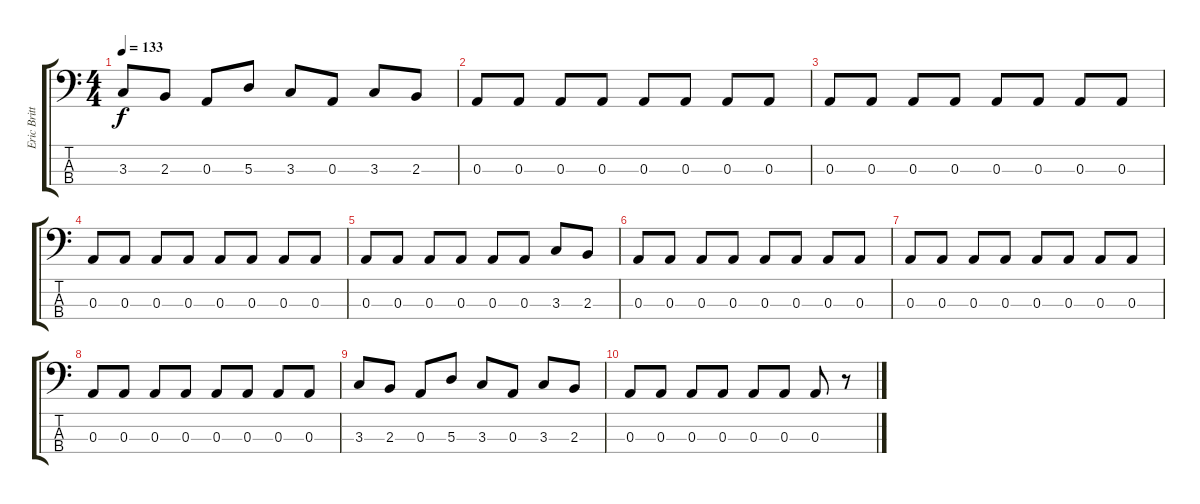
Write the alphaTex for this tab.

\track ("Eric Brittingham" "Eric Britt") {instrument electricbasspick}
\staff {score tabs}
\tuning (G2 D2 A1 E1) {hide}
\ts (4 4)
\tempo 133
\clef f4
\ks c
3.3.8{dy f} 2.3.8 0.3.8 5.3.8 3.3.8 0.3.8 3.3.8 2.3.8 |
0.3.8 0.3.8 0.3.8 0.3.8 0.3.8 0.3.8 0.3.8 0.3.8 |
0.3.8 0.3.8 0.3.8 0.3.8 0.3.8 0.3.8 0.3.8 0.3.8 |
0.3.8 0.3.8 0.3.8 0.3.8 0.3.8 0.3.8 0.3.8 0.3.8 |
0.3.8 0.3.8 0.3.8 0.3.8 0.3.8 0.3.8 3.3.8 2.3.8 |
0.3.8 0.3.8 0.3.8 0.3.8 0.3.8 0.3.8 0.3.8 0.3.8 |
0.3.8 0.3.8 0.3.8 0.3.8 0.3.8 0.3.8 0.3.8 0.3.8 |
0.3.8 0.3.8 0.3.8 0.3.8 0.3.8 0.3.8 0.3.8 0.3.8 |
3.3.8 2.3.8 0.3.8 5.3.8 3.3.8 0.3.8 3.3.8 2.3.8 |
0.3.8 0.3.8 0.3.8 0.3.8 0.3.8 0.3.8 0.3.8 r.8
